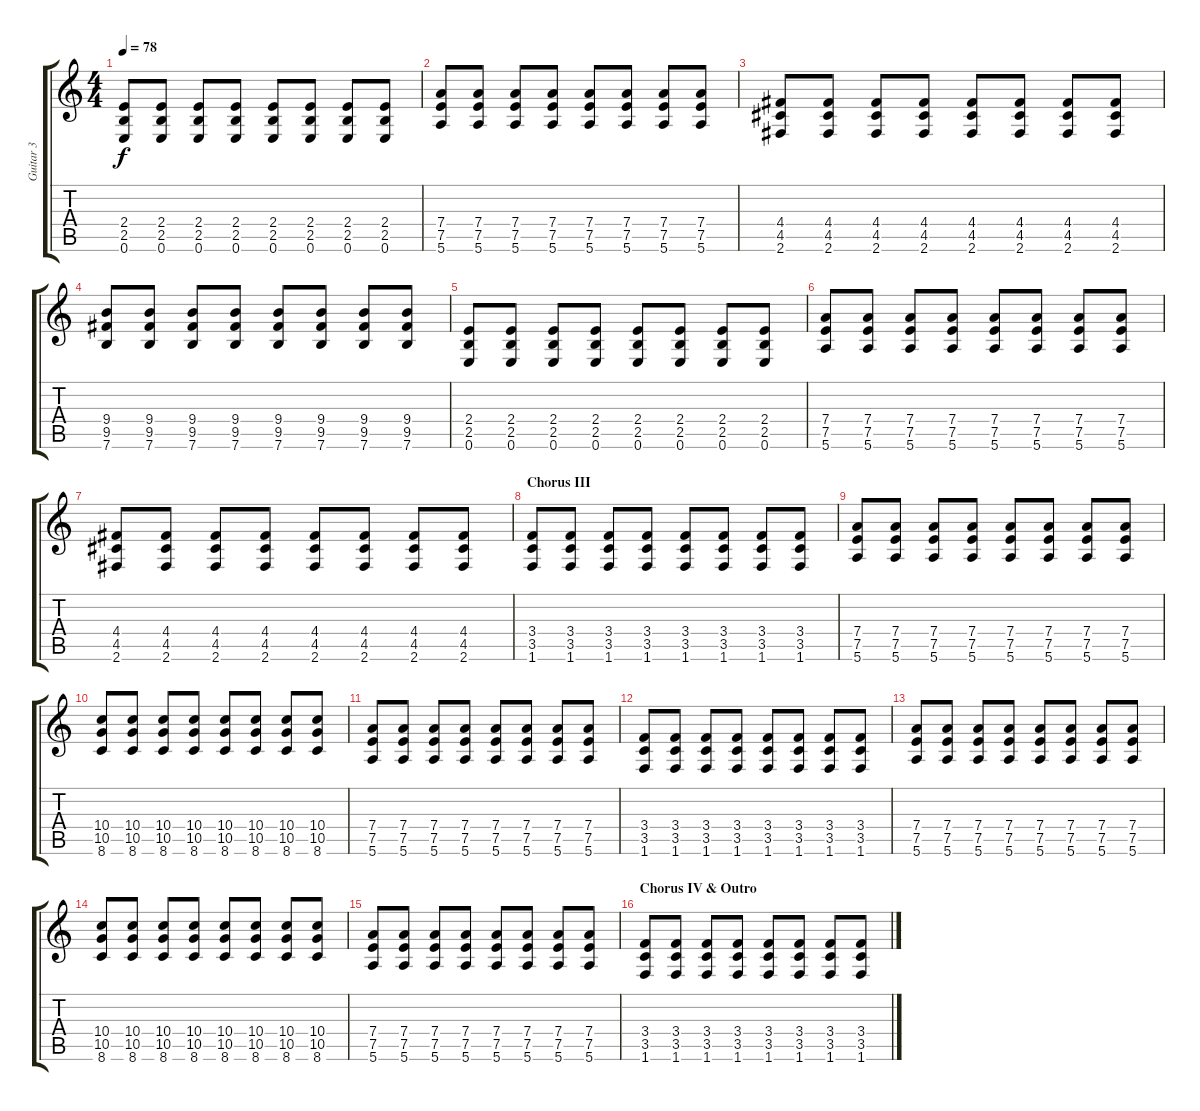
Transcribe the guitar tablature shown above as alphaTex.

\track ("Guitar 3" "Guitar 3") {instrument overdrivenguitar}
\staff {score tabs}
\tuning (E4 B3 G3 D3 A2 E2) {hide}
\ts (4 4)
\tempo 78
\clef g2
\ks c
(2.4 2.5 0.6).8{dy f} (2.4 2.5 0.6).8 (2.4 2.5 0.6).8 (2.4 2.5 0.6).8 (2.4 2.5 0.6).8 (2.4 2.5 0.6).8 (2.4 2.5 0.6).8 (2.4 2.5 0.6).8 |
(7.4 7.5 5.6).8 (7.4 7.5 5.6).8 (7.4 7.5 5.6).8 (7.4 7.5 5.6).8 (7.4 7.5 5.6).8 (7.4 7.5 5.6).8 (7.4 7.5 5.6).8 (7.4 7.5 5.6).8 |
(4.4 4.5 2.6).8 (4.4 4.5 2.6).8 (4.4 4.5 2.6).8 (4.4 4.5 2.6).8 (4.4 4.5 2.6).8 (4.4 4.5 2.6).8 (4.4 4.5 2.6).8 (4.4 4.5 2.6).8 |
(9.4 9.5 7.6).8 (9.4 9.5 7.6).8 (9.4 9.5 7.6).8 (9.4 9.5 7.6).8 (9.4 9.5 7.6).8 (9.4 9.5 7.6).8 (9.4 9.5 7.6).8 (9.4 9.5 7.6).8 |
(2.4 2.5 0.6).8 (2.4 2.5 0.6).8 (2.4 2.5 0.6).8 (2.4 2.5 0.6).8 (2.4 2.5 0.6).8 (2.4 2.5 0.6).8 (2.4 2.5 0.6).8 (2.4 2.5 0.6).8 |
(7.4 7.5 5.6).8 (7.4 7.5 5.6).8 (7.4 7.5 5.6).8 (7.4 7.5 5.6).8 (7.4 7.5 5.6).8 (7.4 7.5 5.6).8 (7.4 7.5 5.6).8 (7.4 7.5 5.6).8 |
(4.4 4.5 2.6).8 (4.4 4.5 2.6).8 (4.4 4.5 2.6).8 (4.4 4.5 2.6).8 (4.4 4.5 2.6).8 (4.4 4.5 2.6).8 (4.4 4.5 2.6).8 (4.4 4.5 2.6).8 |
\section ("" "Chorus III")
(3.4 3.5 1.6).8 (3.4 3.5 1.6).8 (3.4 3.5 1.6).8 (3.4 3.5 1.6).8 (3.4 3.5 1.6).8 (3.4 3.5 1.6).8 (3.4 3.5 1.6).8 (3.4 3.5 1.6).8 |
(7.4 7.5 5.6).8 (7.4 7.5 5.6).8 (7.4 7.5 5.6).8 (7.4 7.5 5.6).8 (7.4 7.5 5.6).8 (7.4 7.5 5.6).8 (7.4 7.5 5.6).8 (7.4 7.5 5.6).8 |
(10.4 10.5 8.6).8 (10.4 10.5 8.6).8 (10.4 10.5 8.6).8 (10.4 10.5 8.6).8 (10.4 10.5 8.6).8 (10.4 10.5 8.6).8 (10.4 10.5 8.6).8 (10.4 10.5 8.6).8 |
(7.4 7.5 5.6).8 (7.4 7.5 5.6).8 (7.4 7.5 5.6).8 (7.4 7.5 5.6).8 (7.4 7.5 5.6).8 (7.4 7.5 5.6).8 (7.4 7.5 5.6).8 (7.4 7.5 5.6).8 |
(3.4 3.5 1.6).8 (3.4 3.5 1.6).8 (3.4 3.5 1.6).8 (3.4 3.5 1.6).8 (3.4 3.5 1.6).8 (3.4 3.5 1.6).8 (3.4 3.5 1.6).8 (3.4 3.5 1.6).8 |
(7.4 7.5 5.6).8 (7.4 7.5 5.6).8 (7.4 7.5 5.6).8 (7.4 7.5 5.6).8 (7.4 7.5 5.6).8 (7.4 7.5 5.6).8 (7.4 7.5 5.6).8 (7.4 7.5 5.6).8 |
(10.4 10.5 8.6).8 (10.4 10.5 8.6).8 (10.4 10.5 8.6).8 (10.4 10.5 8.6).8 (10.4 10.5 8.6).8 (10.4 10.5 8.6).8 (10.4 10.5 8.6).8 (10.4 10.5 8.6).8 |
(7.4 7.5 5.6).8 (7.4 7.5 5.6).8 (7.4 7.5 5.6).8 (7.4 7.5 5.6).8 (7.4 7.5 5.6).8 (7.4 7.5 5.6).8 (7.4 7.5 5.6).8 (7.4 7.5 5.6).8 |
\section ("" "Chorus IV & Outro")
(3.4 3.5 1.6).8 (3.4 3.5 1.6).8 (3.4 3.5 1.6).8 (3.4 3.5 1.6).8 (3.4 3.5 1.6).8 (3.4 3.5 1.6).8 (3.4 3.5 1.6).8 (3.4 3.5 1.6).8
